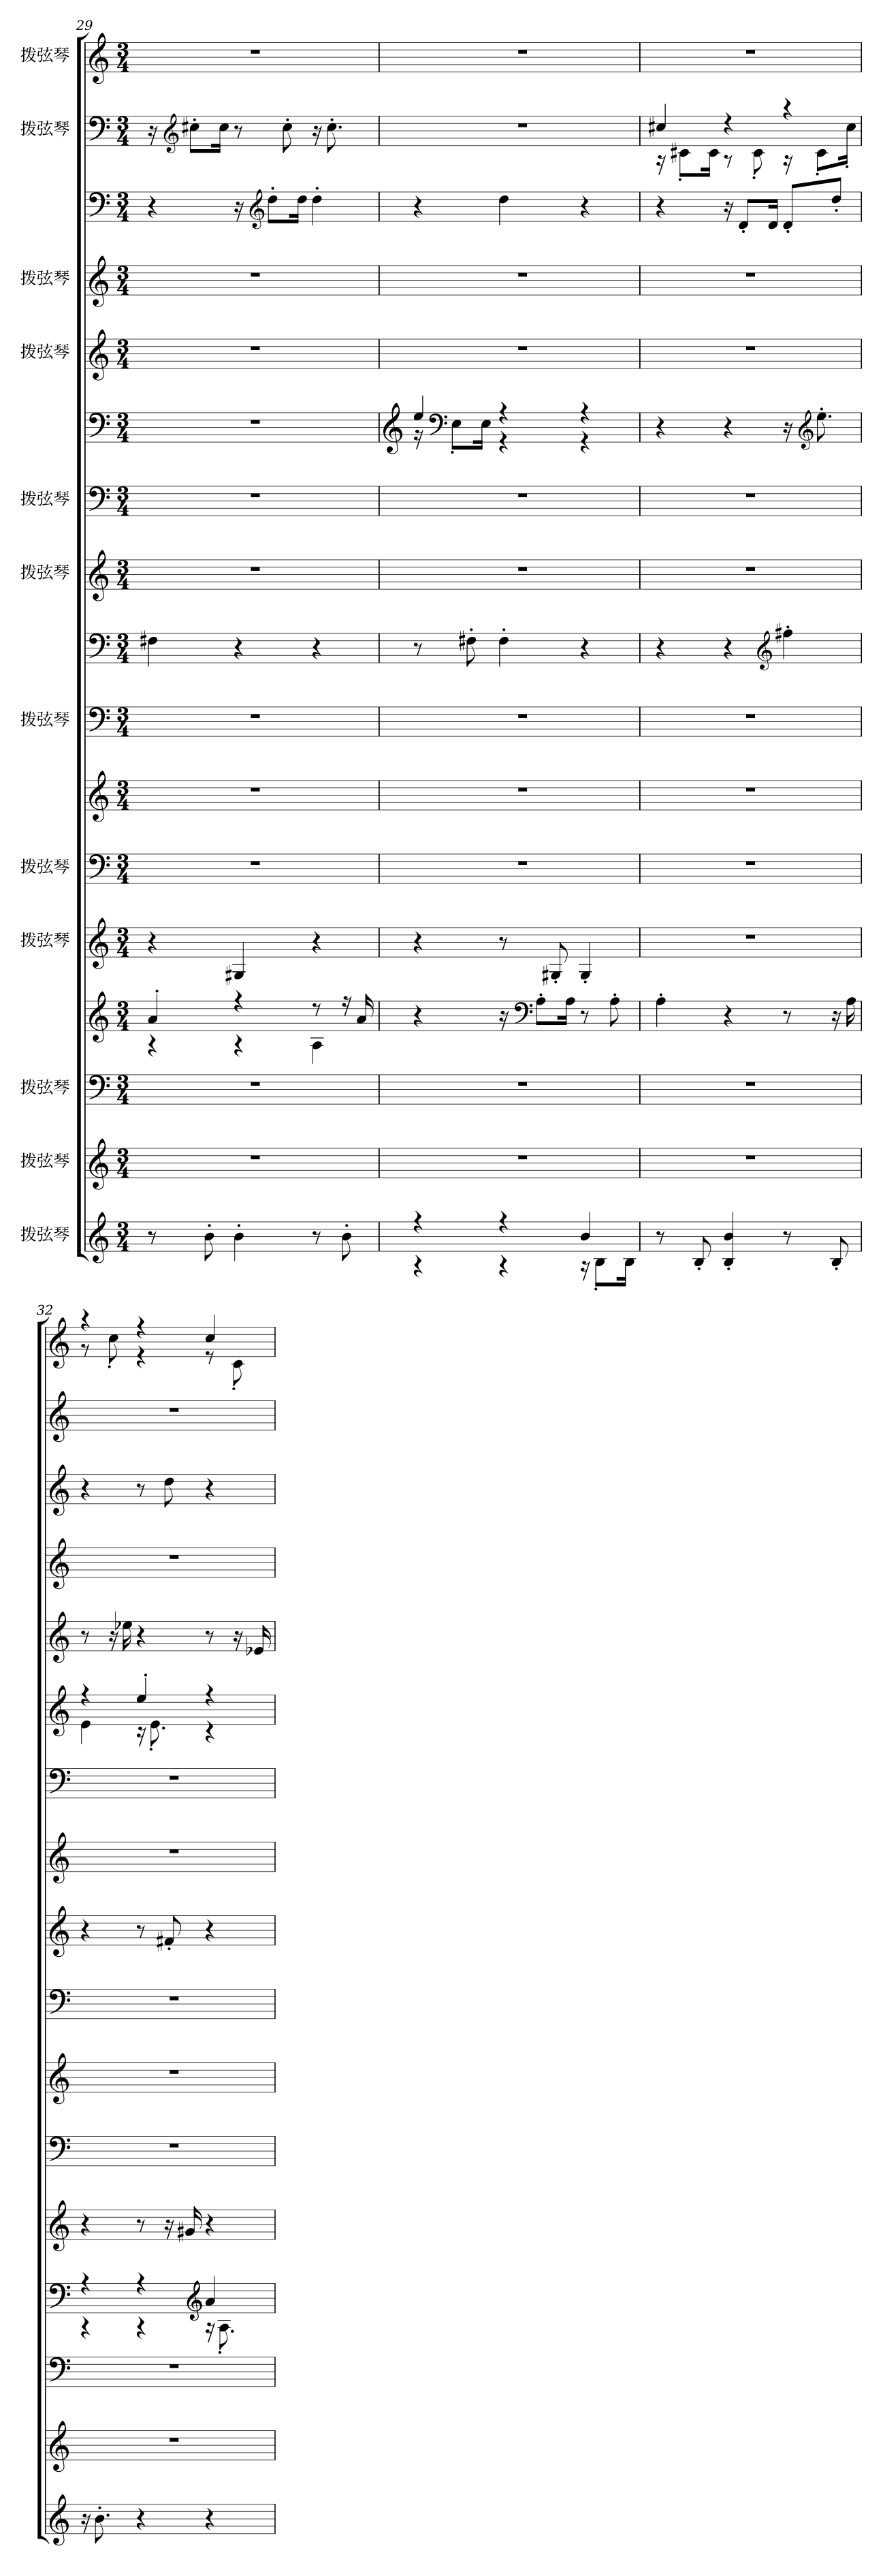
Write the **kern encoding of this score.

**kern	**kern	**kern	**kern	**kern	**kern	**kern	**kern	**kern	**kern	**kern	**kern	**kern	**kern	**kern	**kern	**kern
*part12	*part11	*part10	*part10	*part9	*part8	*part8	*part7	*part7	*part6	*part5	*part5	*part4	*part3	*part3	*part2	*part1
*staff17	*staff16	*staff15	*staff14	*staff13	*staff12	*staff11	*staff10	*staff9	*staff8	*staff7	*staff6	*staff5	*staff4	*staff3	*staff2	*staff1
*I"拨弦琴	*I"拨弦琴	*I"拨弦琴	*	*I"拨弦琴	*I"拨弦琴	*	*I"拨弦琴	*	*I"拨弦琴	*I"拨弦琴	*	*I"拨弦琴	*I"拨弦琴	*	*I"拨弦琴	*I"拨弦琴
*clefG2	*clefG2	*clefF4	*clefG2	*clefG2	*clefF4	*clefG2	*clefF4	*clefF4	*clefG2	*clefF4	*clefF4	*clefG2	*clefG2	*clefF4	*clefF4	*clefG2
*k[]	*k[]	*k[]	*k[]	*k[]	*k[]	*k[]	*k[]	*k[]	*k[]	*k[]	*k[]	*k[]	*k[]	*k[]	*k[]	*k[]
*M3/4	*M3/4	*M3/4	*M3/4	*M3/4	*M3/4	*M3/4	*M3/4	*M3/4	*M3/4	*M3/4	*M3/4	*M3/4	*M3/4	*M3/4	*M3/4	*M3/4
=29	=29	=29	=29	=29	=29	=29	=29	=29	=29	=29	=29	=29	=29	=29	=29	=29
*	*	*	*^	*	*	*	*	*	*	*	*	*	*	*	*	*
8r	2.r	2.r	4a'/	4r	4r	2.r	2.r	2.r	4F#X\	2.r	2.r	2.r	2.r	2.r	4r	16r	2.r
*	*	*	*	*	*	*	*	*	*	*	*	*	*	*	*	*clefG2	*
.	.	.	.	.	.	.	.	.	.	.	.	.	.	.	.	8cc#X'\L	.
8b'\	.	.	.	.	.	.	.	.	.	.	.	.	.	.	.	.	.
.	.	.	.	.	.	.	.	.	.	.	.	.	.	.	.	16cc#\Jk	.
4b'\	.	.	4r	4r	4G#X/	.	.	.	4r	.	.	.	.	.	16r	8r	.
*	*	*	*	*	*	*	*	*	*	*	*	*	*	*	*clefG2	*	*
.	.	.	.	.	.	.	.	.	.	.	.	.	.	.	8dd'\L	.	.
.	.	.	.	.	.	.	.	.	.	.	.	.	.	.	.	8cc#'\	.
.	.	.	.	.	.	.	.	.	.	.	.	.	.	.	16dd\Jk	.	.
8r	.	.	8r	4A\	4r	.	.	.	4r	.	.	.	.	.	4dd'\	16r	.
.	.	.	.	.	.	.	.	.	.	.	.	.	.	.	.	8.cc#'\	.
8b'\	.	.	16r	.	.	.	.	.	.	.	.	.	.	.	.	.	.
.	.	.	16a/	.	.	.	.	.	.	.	.	.	.	.	.	.	.
*	*	*	*v	*v	*	*	*	*	*	*	*	*	*	*	*	*	*
!!LO:PB:g=z
=30	=30	=30	=30	=30	=30	=30	=30	=30	=30	=30	=30	=30	=30	=30	=30	=30
*	*	*	*	*	*	*	*	*	*	*	*clefG2	*	*	*	*	*
*^	*	*	*	*	*	*	*	*	*	*	*^	*	*	*	*	*
4r	4r	2.r	2.r	4r	4r	2.r	2.r	2.r	8r	2.r	2.r	4ee/	16r	2.r	2.r	4r	2.r	2.r
*	*	*	*	*	*	*	*	*	*	*	*	*clefF4	*	*	*	*	*	*
.	.	.	.	.	.	.	.	.	.	.	.	.	8E'\L	.	.	.	.	.
.	.	.	.	.	.	.	.	.	8F#X'\	.	.	.	.	.	.	.	.	.
.	.	.	.	.	.	.	.	.	.	.	.	.	16E\Jk	.	.	.	.	.
4r	4r	.	.	16r	8r	.	.	.	4F#'\	.	.	4r	4r	.	.	4dd\	.	.
*	*	*	*	*clefF4	*	*	*	*	*	*	*	*	*	*	*	*	*	*
.	.	.	.	8A'\L	.	.	.	.	.	.	.	.	.	.	.	.	.	.
.	.	.	.	.	8G#X'/	.	.	.	.	.	.	.	.	.	.	.	.	.
.	.	.	.	16A\Jk	.	.	.	.	.	.	.	.	.	.	.	.	.	.
4b/	16r	.	.	8r	4G#'/	.	.	.	4r	.	.	4r	4r	.	.	4r	.	.
.	8B'\L	.	.	.	.	.	.	.	.	.	.	.	.	.	.	.	.	.
.	.	.	.	8A'\	.	.	.	.	.	.	.	.	.	.	.	.	.	.
.	16B\Jk	.	.	.	.	.	.	.	.	.	.	.	.	.	.	.	.	.
*v	*v	*	*	*	*	*	*	*	*	*	*	*v	*v	*	*	*	*	*
=31	=31	=31	=31	=31	=31	=31	=31	=31	=31	=31	=31	=31	=31	=31	=31	=31
*	*	*	*	*	*	*	*	*	*	*	*	*	*	*	*^	*
8r	2.r	2.r	4A'\	2.r	2.r	2.r	2.r	4r	2.r	2.r	4r	2.r	2.r	4r	4cc#X/	16r	2.r
.	.	.	.	.	.	.	.	.	.	.	.	.	.	.	.	8c#X'\L	.
8B'/	.	.	.	.	.	.	.	.	.	.	.	.	.	.	.	.	.
.	.	.	.	.	.	.	.	.	.	.	.	.	.	.	.	16c#\Jk	.
4B/' 4b/'	.	.	4r	.	.	.	.	4r	.	.	4r	.	.	16r	4r	8r	.
.	.	.	.	.	.	.	.	.	.	.	.	.	.	8d'/L	.	.	.
.	.	.	.	.	.	.	.	.	.	.	.	.	.	.	.	8c#'\	.
.	.	.	.	.	.	.	.	.	.	.	.	.	.	16d/Jk	.	.	.
*	*	*	*	*	*	*	*	*clefG2	*	*	*	*	*	*	*	*	*
8r	.	.	8r	.	.	.	.	4ff#X'\	.	.	16r	.	.	8d'/L	4r	16r	.
*	*	*	*	*	*	*	*	*	*	*	*clefG2	*	*	*	*	*	*
.	.	.	.	.	.	.	.	.	.	.	8.ee'\	.	.	.	.	8c#'\L	.
8B'/	.	.	16r	.	.	.	.	.	.	.	.	.	.	8dd'/J	.	.	.
.	.	.	16A\	.	.	.	.	.	.	.	.	.	.	.	.	16cc#'\Jk	.
*	*	*	*	*	*	*	*	*	*	*	*	*	*	*	*v	*v	*
=32	=32	=32	=32	=32	=32	=32	=32	=32	=32	=32	=32	=32	=32	=32	=32	=32
*	*	*	*^	*	*	*	*	*	*	*	*^	*	*	*	*	*^
16r	2.r	2.r	4r	4r	4r	2.r	2.r	2.r	4r	2.r	2.r	4r	4e\	8r	2.r	4r	2.r	4r	8r
8.b'\	.	.	.	.	.	.	.	.	.	.	.	.	.	.	.	.	.	.	.
.	.	.	.	.	.	.	.	.	.	.	.	.	.	16r	.	.	.	.	8cc'\
.	.	.	.	.	.	.	.	.	.	.	.	.	.	16ee-X\	.	.	.	.	.
4r	.	.	4r	4r	8r	.	.	.	8r	.	.	4ee'/	16r	4r	.	8r	.	4r	4r
.	.	.	.	.	.	.	.	.	.	.	.	.	8.e'\	.	.	.	.	.	.
.	.	.	.	.	16r	.	.	.	8f#X'/	.	.	.	.	.	.	8dd\	.	.	.
.	.	.	.	.	16g#X/	.	.	.	.	.	.	.	.	.	.	.	.	.	.
*	*	*	*clefG2	*	*	*	*	*	*	*	*	*	*	*	*	*	*	*	*
4r	.	.	4a/	16r	4r	.	.	.	4r	.	.	4r	4r	8r	.	4r	.	4cc/	8r
.	.	.	.	8.A'\	.	.	.	.	.	.	.	.	.	.	.	.	.	.	.
.	.	.	.	.	.	.	.	.	.	.	.	.	.	16r	.	.	.	.	8c'\
.	.	.	.	.	.	.	.	.	.	.	.	.	.	16e-X/	.	.	.	.	.
*	*	*	*v	*v	*	*	*	*	*	*	*	*v	*v	*	*	*	*	*v	*v
=	=	=	=	=	=	=	=	=	=	=	=	=	=	=	=	=
*-	*-	*-	*-	*-	*-	*-	*-	*-	*-	*-	*-	*-	*-	*-	*-	*-
